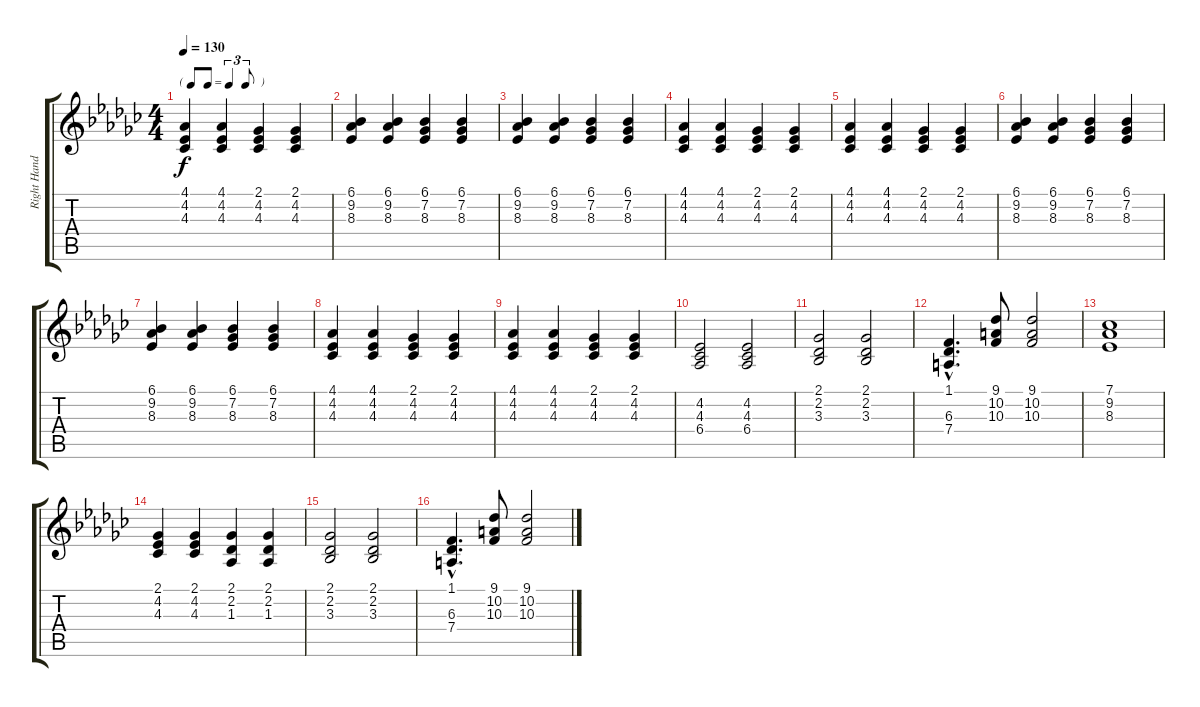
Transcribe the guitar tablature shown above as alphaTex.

\track ("Right Hand" "Right Hand") {instrument acousticgrandpiano}
\staff {score tabs}
\tuning (E4 B3 G3 D3 A2 E2) {hide}
\ts (4 4)
\tf triplet8th
\tempo 130
\clef g2
\ks gb
(4.1 4.2 4.3).4{dy f} (4.1 4.2 4.3).4 (2.1 4.2 4.3).4 (2.1 4.2 4.3).4 |
(6.1 9.2 8.3).4 (6.1 9.2 8.3).4 (6.1 7.2 8.3).4 (6.1 7.2 8.3).4 |
(6.1 9.2 8.3).4 (6.1 9.2 8.3).4 (6.1 7.2 8.3).4 (6.1 7.2 8.3).4 |
(4.1 4.2 4.3).4 (4.1 4.2 4.3).4 (2.1 4.2 4.3).4 (2.1 4.2 4.3).4 |
(4.1 4.2 4.3).4 (4.1 4.2 4.3).4 (2.1 4.2 4.3).4 (2.1 4.2 4.3).4 |
(6.1 9.2 8.3).4 (6.1 9.2 8.3).4 (6.1 7.2 8.3).4 (6.1 7.2 8.3).4 |
(6.1 9.2 8.3).4 (6.1 9.2 8.3).4 (6.1 7.2 8.3).4 (6.1 7.2 8.3).4 |
(4.1 4.2 4.3).4 (4.1 4.2 4.3).4 (2.1 4.2 4.3).4 (2.1 4.2 4.3).4 |
(4.1 4.2 4.3).4 (4.1 4.2 4.3).4 (2.1 4.2 4.3).4 (2.1 4.2 4.3).4 |
(4.2 4.3 6.4).2 (4.2 4.3 6.4).2 |
(2.1 2.2 3.3).2 (2.1 2.2 3.3).2 |
(1.1{hac} 6.3{hac} 7.4{hac}).4{d} (9.1 10.2 10.3).8 (9.1 10.2 10.3).2 |
(7.1 9.2 8.3).1 |
(2.1 4.2 4.3).4 (2.1 4.2 4.3).4 (2.1 2.2 1.3).4 (2.1 2.2 1.3).4 |
(2.1 2.2 3.3).2 (2.1 2.2 3.3).2 |
(1.1{hac} 6.3{hac} 7.4{hac}).4{d} (9.1 10.2 10.3).8 (9.1 10.2 10.3).2
